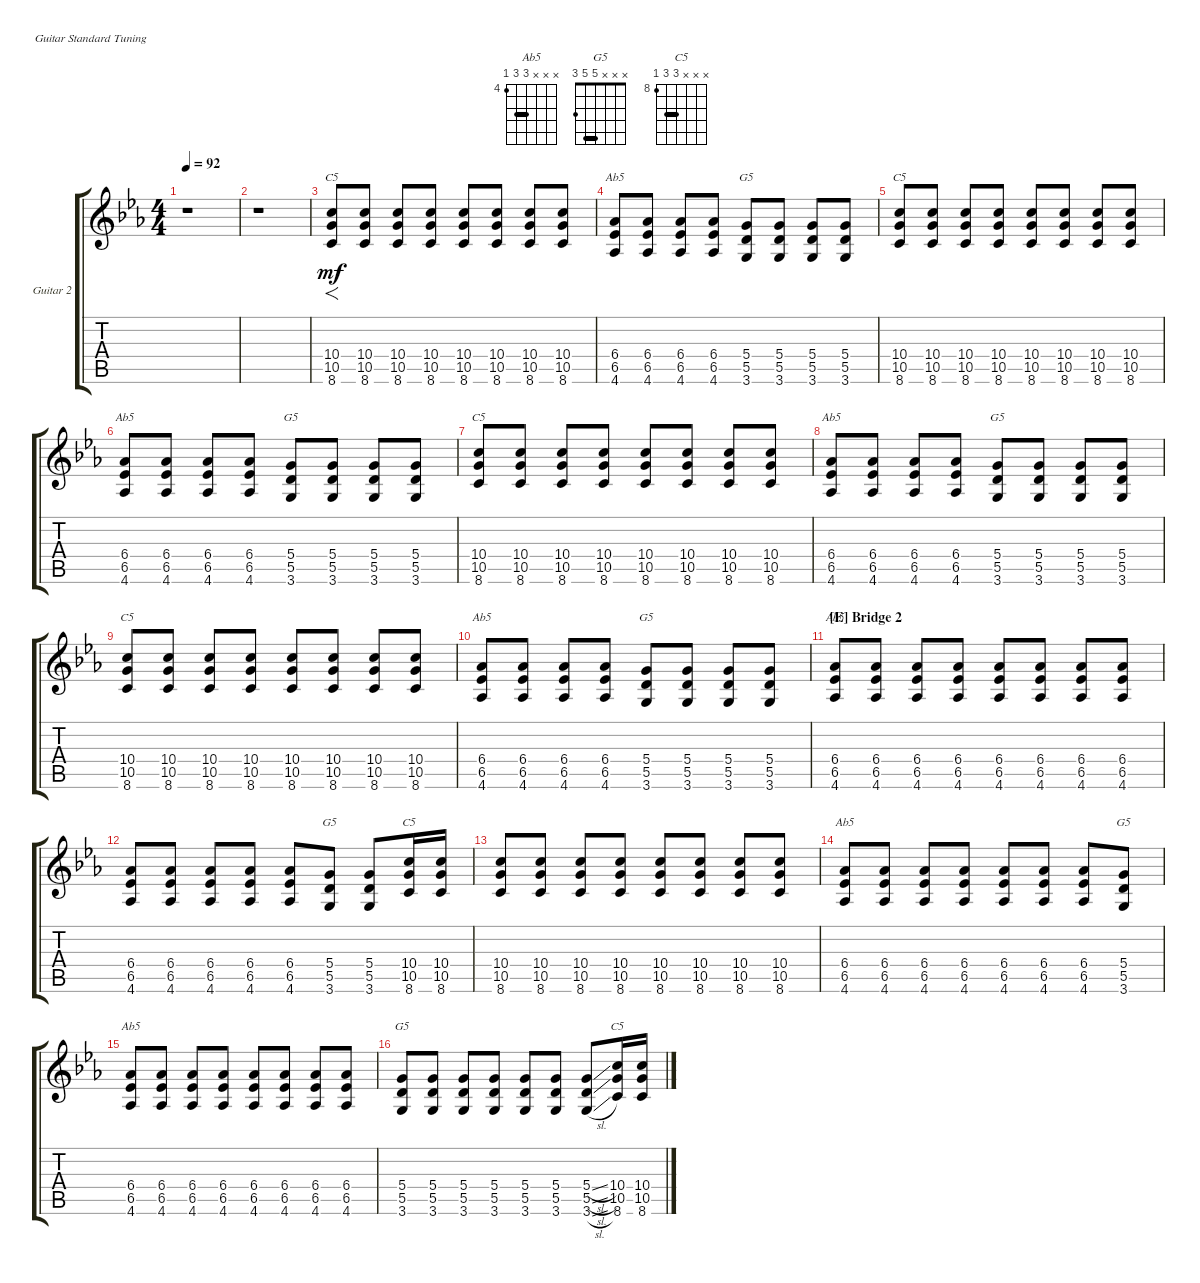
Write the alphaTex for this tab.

\defaultSystemsLayout 4
\bracketExtendMode groupsimilarinstruments
\firstSystemTrackNameOrientation horizontal
\otherSystemsTrackNameOrientation horizontal
\track ("Guitar 2" "Guitar 2") {instrument distortionguitar}
\staff {score tabs}
\tuning (E4 B3 G3 D3 A2 E2)
\chord ("Ab5" x x x 6 6 4) {firstfret 4 barre 6}
\chord ("G5" x x x 5 5 3) {barre 5}
\chord ("C5" x x x 10 10 8) {firstfret 8 barre 10}
\ts (4 4)
\tempo 92
\clef g2
\ks cminor
r.1{dy mf} |
r.1 |
(8.6 10.5 10.4).8{f ch "C5"} (8.6 10.4 10.5).8 (8.6 10.5 10.4).8 (8.6 10.5 10.4).8 (8.6 10.5 10.4).8 (8.6 10.5 10.4).8 (8.6 10.5 10.4).8 (8.6 10.5 10.4).8 |
(4.6 6.4 6.5).8{ch "Ab5"} (4.6 6.5 6.4).8 (4.6 6.5 6.4).8 (4.6 6.5 6.4).8 (3.6 5.5 5.4).8{ch "G5"} (3.6 5.5 5.4).8 (3.6 5.5 5.4).8 (3.6 5.5 5.4).8 |
(8.6 10.5 10.4).8{ch "C5"} (8.6 10.4 10.5).8 (8.6 10.5 10.4).8 (8.6 10.5 10.4).8 (8.6 10.5 10.4).8 (8.6 10.5 10.4).8 (8.6 10.5 10.4).8 (8.6 10.5 10.4).8 |
(4.6 6.4 6.5).8{ch "Ab5"} (4.6 6.5 6.4).8 (4.6 6.5 6.4).8 (4.6 6.5 6.4).8 (3.6 5.5 5.4).8{ch "G5"} (3.6 5.5 5.4).8 (3.6 5.5 5.4).8 (3.6 5.5 5.4).8 |
(8.6 10.5 10.4).8{ch "C5"} (8.6 10.4 10.5).8 (8.6 10.5 10.4).8 (8.6 10.5 10.4).8 (8.6 10.5 10.4).8 (8.6 10.5 10.4).8 (8.6 10.5 10.4).8 (8.6 10.5 10.4).8 |
(4.6 6.4 6.5).8{ch "Ab5"} (4.6 6.5 6.4).8 (4.6 6.5 6.4).8 (4.6 6.5 6.4).8 (3.6 5.5 5.4).8{ch "G5"} (3.6 5.5 5.4).8 (3.6 5.5 5.4).8 (3.6 5.5 5.4).8 |
(8.6 10.5 10.4).8{ch "C5"} (8.6 10.4 10.5).8 (8.6 10.5 10.4).8 (8.6 10.5 10.4).8 (8.6 10.5 10.4).8 (8.6 10.5 10.4).8 (8.6 10.5 10.4).8 (8.6 10.5 10.4).8 |
(4.6 6.4 6.5).8{ch "Ab5"} (4.6 6.5 6.4).8 (4.6 6.5 6.4).8 (4.6 6.5 6.4).8 (3.6 5.5 5.4).8{ch "G5"} (3.6 5.5 5.4).8 (3.6 5.5 5.4).8 (3.6 5.5 5.4).8 |
\section ("E" "Bridge 2")
(4.6 6.5 6.4).8{ch "Ab5"} (4.6 6.5 6.4).8 (6.4 4.6 6.5).8 (4.6 6.5 6.4).8 (4.6 6.5 6.4).8 (6.4 4.6 6.5).8 (4.6 6.5 6.4).8 (6.4 4.6 6.5).8 |
(4.6 6.5 6.4).8 (6.4 4.6 6.5).8 (4.6 6.5 6.4).8 (6.4 4.6 6.5).8 (4.6 6.5 6.4).8 (5.4 3.6 5.5).8{ch "G5"} (3.6 5.5 5.4).8 (8.6 10.5 10.4).16{ch "C5"} (10.4 10.5 8.6).16 |
(8.6 10.5 10.4).8 (10.4 10.5 8.6).8 (10.4 10.5 8.6).8 (10.4 10.5 8.6).8 (8.6 10.5 10.4).8 (10.4 10.5 8.6).8 (10.4 10.5 8.6).8 (10.4 10.5 8.6).8 |
(4.6 6.5 6.4).8{ch "Ab5"} (4.6 6.5 6.4).8 (6.4 4.6 6.5).8 (4.6 6.5 6.4).8 (4.6 6.5 6.4).8 (6.4 4.6 6.5).8 (4.6 6.5 6.4).8 (5.4 3.6 5.5).8{ch "G5"} |
(4.6 6.5 6.4).8{ch "Ab5"} (4.6 6.5 6.4).8 (6.4 4.6 6.5).8 (4.6 6.5 6.4).8 (4.6 6.5 6.4).8 (4.6 6.5 6.4).8 (6.4 4.6 6.5).8 (4.6 6.5 6.4).8 |
(3.6 5.5 5.4).8{ch "G5"} (5.4 5.5 3.6).8 (5.4 5.5 3.6).8 (5.4 5.5 3.6).8 (5.4 5.5 3.6).8 (5.4 5.5 3.6).8 (5.4{sl} 5.5{sl} 3.6{sl}).8 (10.4 10.5 8.6).16{ch "C5"} (10.4 10.5 8.6).16
